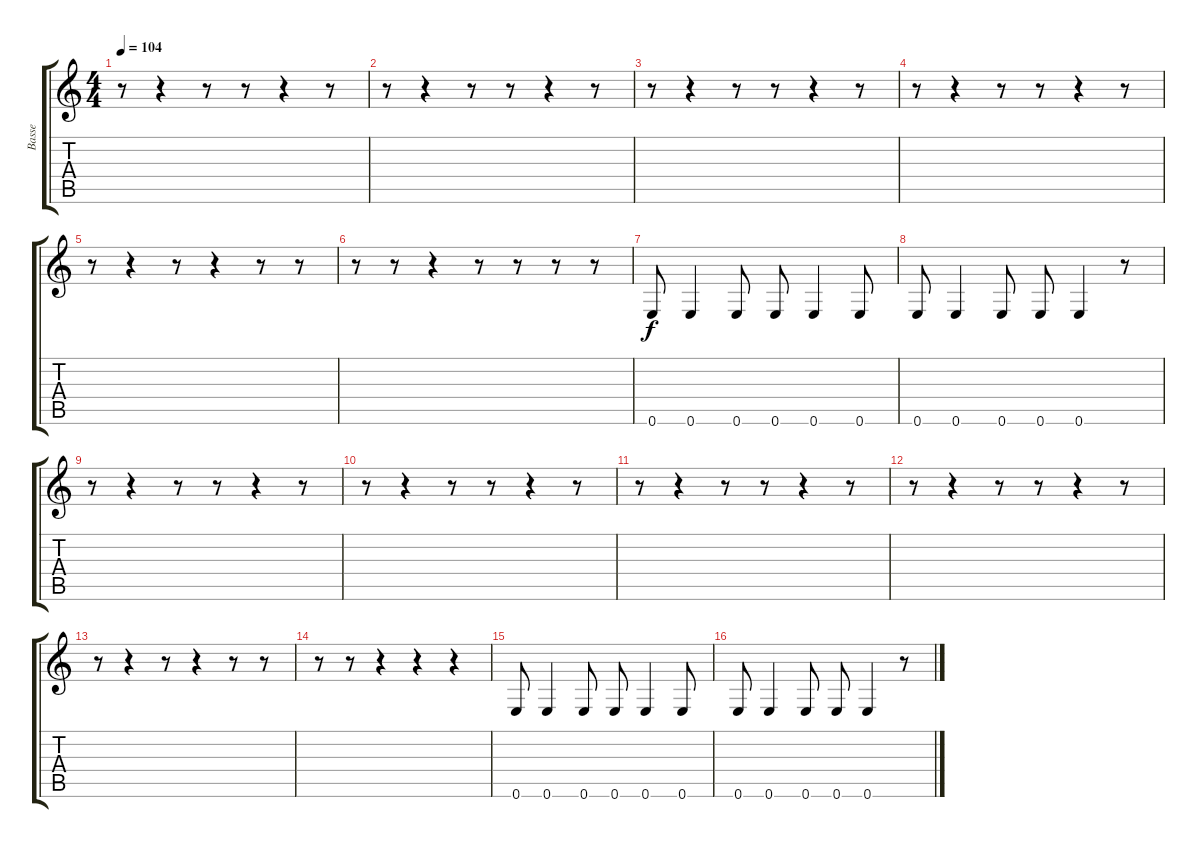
\track ("Basse" "Basse") {instrument electricbassfinger}
\staff {score tabs}
\tuning (E4 B3 G3 D3 A2 E2) {hide}
\ts (4 4)
\tempo 104
\clef g2
\ks c
r.8{dy f} r.4 r.8 r.8 r.4 r.8 |
r.8 r.4 r.8 r.8 r.4 r.8 |
r.8 r.4 r.8 r.8 r.4 r.8 |
r.8 r.4 r.8 r.8 r.4 r.8 |
r.8 r.4 r.8 r.4 r.8 r.8 |
r.8 r.8 r.4 r.8 r.8 r.8 r.8 |
0.6.8 0.6.4 0.6.8 0.6.8 0.6.4 0.6.8 |
0.6.8 0.6.4 0.6.8 0.6.8 0.6.4 r.8 |
r.8 r.4 r.8 r.8 r.4 r.8 |
r.8 r.4 r.8 r.8 r.4 r.8 |
r.8 r.4 r.8 r.8 r.4 r.8 |
r.8 r.4 r.8 r.8 r.4 r.8 |
r.8 r.4 r.8 r.4 r.8 r.8 |
r.8 r.8 r.4 r.4 r.4 |
0.6.8 0.6.4 0.6.8 0.6.8 0.6.4 0.6.8 |
0.6.8 0.6.4 0.6.8 0.6.8 0.6.4 r.8
